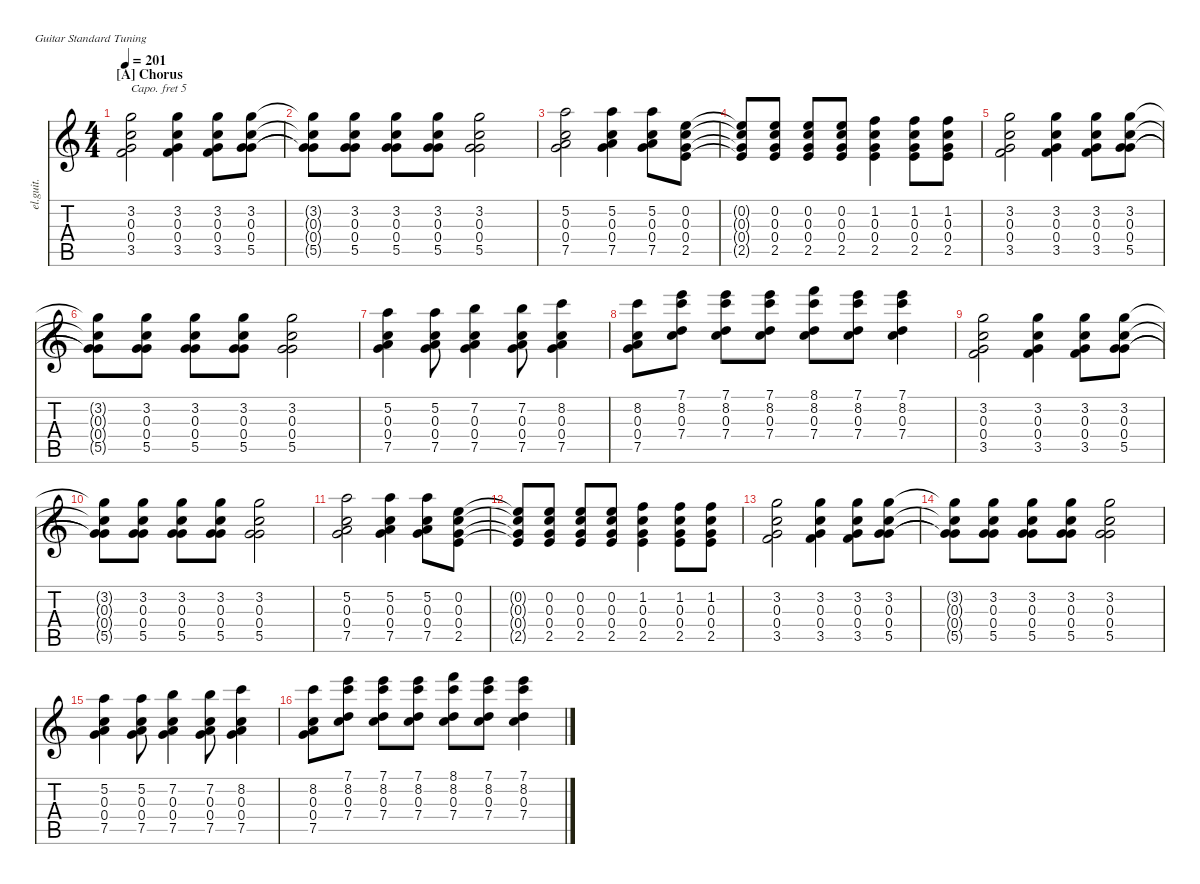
\defaultSystemsLayout 4
\hideDynamics
\bracketExtendMode nobrackets
\otherSystemsTrackNameOrientation horizontal
\track ("Clean Guitar" "el.guit.") {instrument electricguitarclean}
\staff {score tabs}
\capo 5
\tuning (E4 B3 G3 D3 A2 E2)
\ts (4 4)
\section ("A" "Chorus")
\tempo 201
\clef g2
\ks aminor
(3.5 0.4 0.3 3.2).2{dy mf beam Down} (3.2 0.3 0.4 3.5).4{beam Down} (3.2 0.3 0.4 3.5).8{beam Down} (3.2 0.3 0.4 5.5).8{beam Down} |
(5.5{t} 0.4{t} 0.3{t} 3.2{t}).8{beam Down} (3.2 0.3 0.4 5.5).8{beam Down} (3.2 0.3 0.4 5.5).8{beam Down} (3.2 0.3 0.4 5.5).8{beam Down} (3.2 0.3 0.4 5.5).2{beam Down} |
(7.5 0.4 0.3 5.2).2{beam Down} (5.2 0.3 0.4 7.5).4{beam Down} (5.2 0.3 0.4 7.5).8{beam Down} (0.2 0.3 0.4 2.5).8{beam Down} |
(2.5{t} 0.4{t} 0.3{t} 0.2{t}).8{beam Up} (0.2 0.3 0.4 2.5).8{beam Up} (0.2 0.3 0.4 2.5).8{beam Up} (0.2 0.3 0.4 2.5).8{beam Up} (1.2 0.3 0.4 2.5).4{beam Down} (2.5 1.2 0.3 0.4).8{beam Down} (2.5 1.2 0.4 0.3).8{beam Down} |
(3.5 0.4 0.3 3.2).2{beam Down} (3.2 0.3 0.4 3.5).4{beam Down} (3.2 0.3 0.4 3.5).8{beam Down} (3.2 0.3 0.4 5.5).8{beam Down} |
(5.5{t} 0.4{t} 0.3{t} 3.2{t}).8{beam Down} (3.2 0.3 0.4 5.5).8{beam Down} (3.2 0.3 0.4 5.5).8{beam Down} (3.2 0.3 0.4 5.5).8{beam Down} (3.2 0.3 0.4 5.5).2{beam Down} |
(7.5 5.2 0.4 0.3).4{beam Down} (7.5 5.2 0.4 0.3).8{beam Down} (7.5 7.2 0.4 0.3).4{beam Down} (7.5 7.2 0.4 0.3).8{beam Down} (7.5 8.2 0.4 0.3).4{beam Down} |
(7.5 8.2 0.3 0.4).8{beam Down} (7.4 8.2 7.1 0.3).8{beam Down} (7.4 8.2 7.1 0.3).8{beam Down} (7.4 8.2 7.1 0.3).8{beam Down} (7.4 8.2 8.1 0.3).8{beam Down} (7.4 8.2 7.1 0.3).8{beam Down} (7.4 8.2 7.1 0.3).4{beam Down} |
(3.5 0.4 0.3 3.2).2{beam Down} (3.2 0.3 0.4 3.5).4{beam Down} (3.2 0.3 0.4 3.5).8{beam Down} (3.2 0.3 0.4 5.5).8{beam Down} |
(5.5{t} 0.4{t} 0.3{t} 3.2{t}).8{beam Down} (3.2 0.3 0.4 5.5).8{beam Down} (3.2 0.3 0.4 5.5).8{beam Down} (3.2 0.3 0.4 5.5).8{beam Down} (3.2 0.3 0.4 5.5).2{beam Down} |
(7.5 0.4 0.3 5.2).2{beam Down} (5.2 0.3 0.4 7.5).4{beam Down} (5.2 0.3 0.4 7.5).8{beam Down} (0.2 0.3 0.4 2.5).8{beam Down} |
(2.5{t} 0.4{t} 0.3{t} 0.2{t}).8{beam Up} (0.2 0.3 0.4 2.5).8{beam Up} (0.2 0.3 0.4 2.5).8{beam Up} (0.2 0.3 0.4 2.5).8{beam Up} (1.2 0.3 0.4 2.5).4{beam Down} (2.5 1.2 0.3 0.4).8{beam Down} (2.5 1.2 0.4 0.3).8{beam Down} |
(3.5 0.4 0.3 3.2).2{beam Down} (3.2 0.3 0.4 3.5).4{beam Down} (3.2 0.3 0.4 3.5).8{beam Down} (3.2 0.3 0.4 5.5).8{beam Down} |
(5.5{t} 0.4{t} 0.3{t} 3.2{t}).8{beam Down} (3.2 0.3 0.4 5.5).8{beam Down} (3.2 0.3 0.4 5.5).8{beam Down} (3.2 0.3 0.4 5.5).8{beam Down} (3.2 0.3 0.4 5.5).2{beam Down} |
(7.5 5.2 0.4 0.3).4{beam Down} (7.5 5.2 0.4 0.3).8{beam Down} (7.5 7.2 0.4 0.3).4{beam Down} (7.5 7.2 0.4 0.3).8{beam Down} (7.5 8.2 0.4 0.3).4{beam Down} |
(7.5 8.2 0.3 0.4).8{beam Down} (7.4 8.2 7.1 0.3).8{beam Down} (7.4 8.2 7.1 0.3).8{beam Down} (7.4 8.2 7.1 0.3).8{beam Down} (7.4 8.2 8.1 0.3).8{beam Down} (7.4 8.2 7.1 0.3).8{beam Down} (7.4 8.2 7.1 0.3).4{beam Down}
